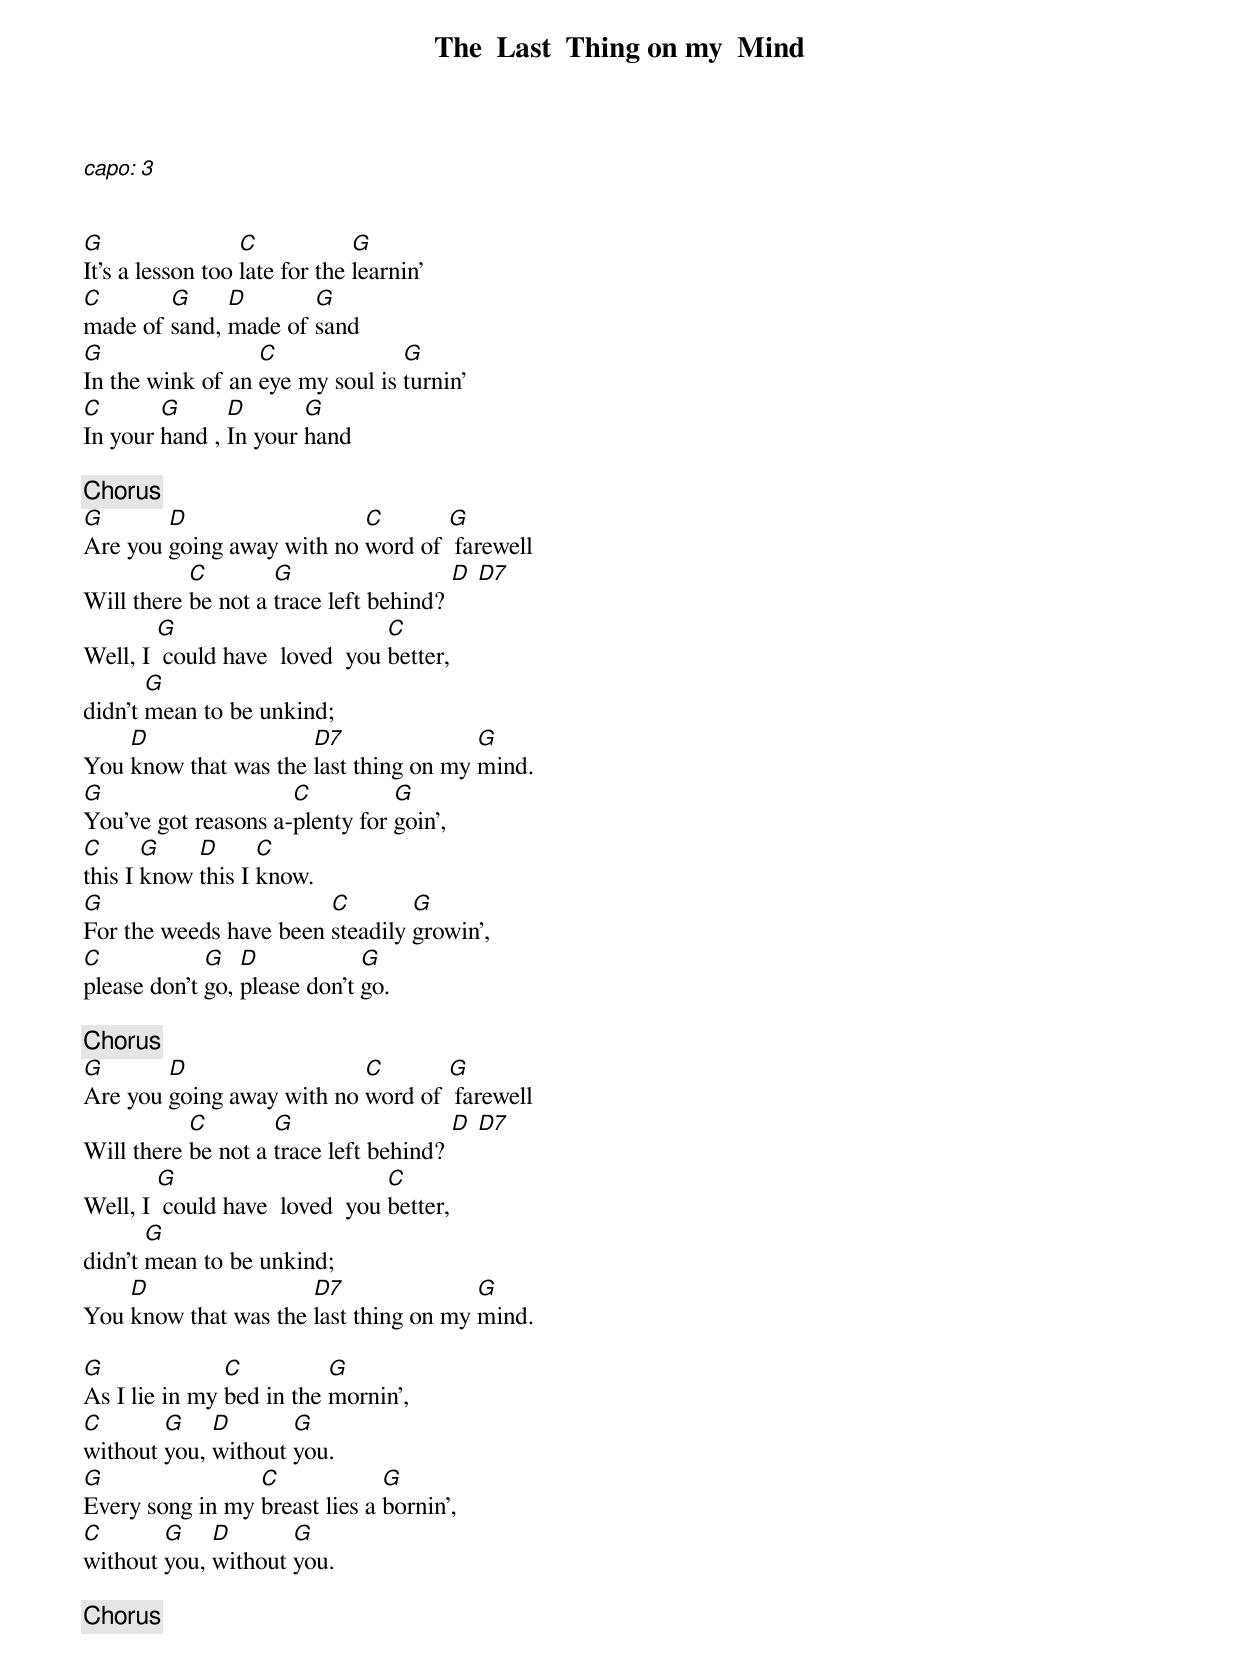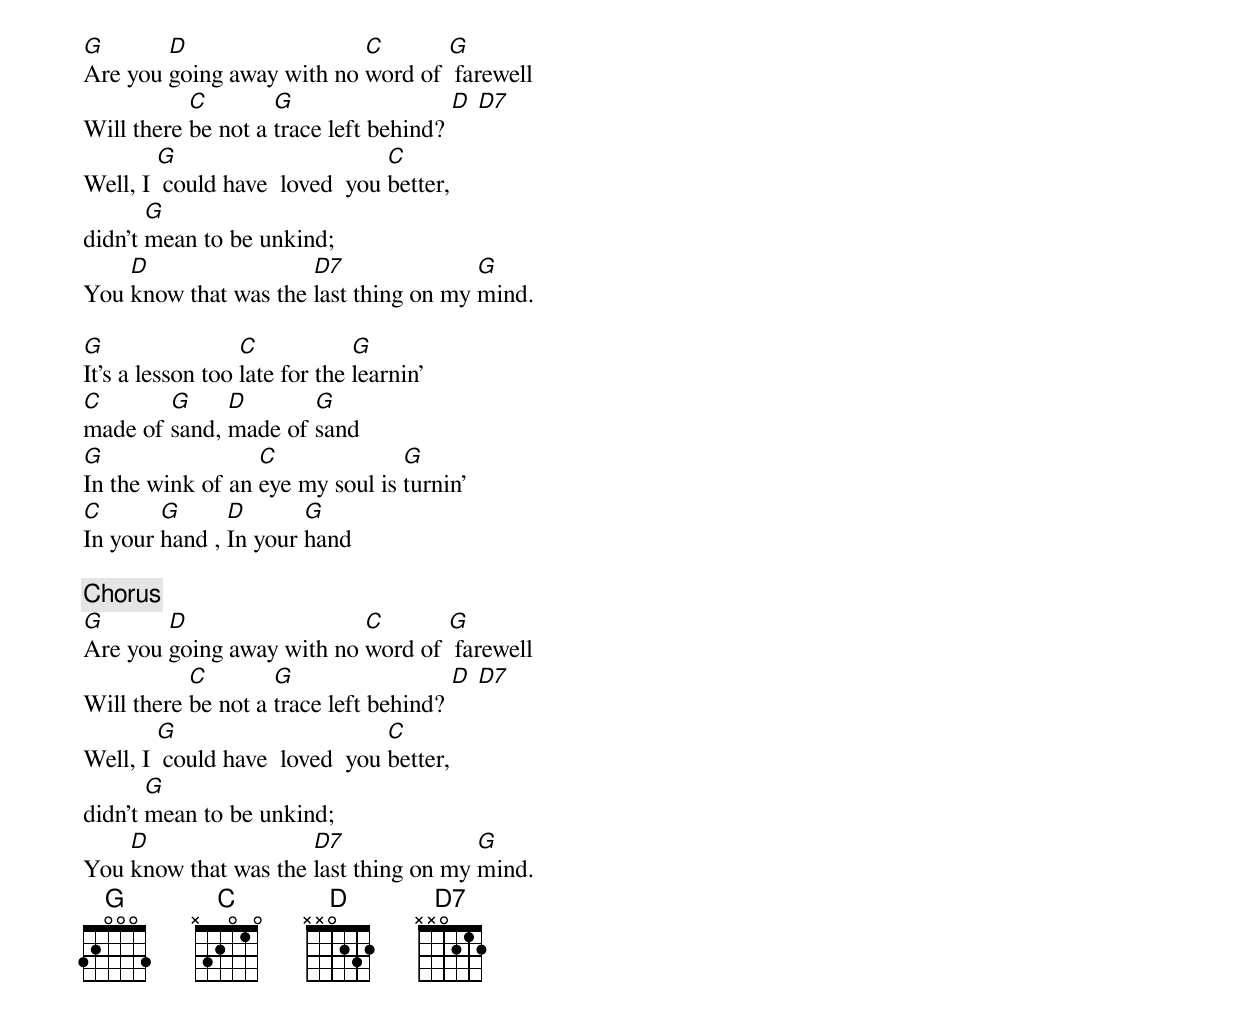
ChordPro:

{title: The  Last  Thing on my  Mind}
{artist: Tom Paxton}
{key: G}
[capo: 3]
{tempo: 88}

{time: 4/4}

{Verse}
[G]It's a lesson too [C]late for the [G]learnin'
[C]made of [G]sand, [D]made of [G]sand
[G]In the wink of an [C]eye my soul is [G]turnin'
[C]In your [G]hand , [D]In your [G]hand

{Chorus}
[G]Are you [D]going away with no [C]word of [G] farewell
Will there [C]be not a [G]trace left behind? [D] [D7]
Well, I [G]	could have 	loved 	you [C]better,
didn't [G]mean to be unkind;
You [D]know that was the [D7]last thing on my [G]mind.
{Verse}
[G]You've got reasons a-[C]plenty for [G]goin',
[C]this I [G]know [D]this I [C]know.
[G]For the weeds have been [C]steadily [G]growin',
[C]please don't [G]go, [D]please don't [G]go.

{Chorus}
[G]Are you [D]going away with no [C]word of [G] farewell
Will there [C]be not a [G]trace left behind? [D] [D7]
Well, I [G]	could have 	loved 	you [C]better,
didn't [G]mean to be unkind;
You [D]know that was the [D7]last thing on my [G]mind.

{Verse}
[G]As I lie in my [C]bed in the [G]mornin',
[C]without [G]you, [D]without [G]you.
[G]Every song in my [C]breast lies a [G]bornin',
[C]without [G]you, [D]without [G]you.

{Chorus}
[G]Are you [D]going away with no [C]word of [G] farewell
Will there [C]be not a [G]trace left behind? [D] [D7]
Well, I [G]	could have 	loved 	you [C]better,
didn't [G]mean to be unkind;
You [D]know that was the [D7]last thing on my [G]mind.

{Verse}
[G]It's a lesson too [C]late for the [G]learnin'
[C]made of [G]sand, [D]made of [G]sand
[G]In the wink of an [C]eye my soul is [G]turnin'
[C]In your [G]hand , [D]In your [G]hand

{Chorus}
[G]Are you [D]going away with no [C]word of [G] farewell
Will there [C]be not a [G]trace left behind? [D] [D7]
Well, I [G]	could have 	loved 	you [C]better,
didn't [G]mean to be unkind;
You [D]know that was the [D7]last thing on my [G]mind.
